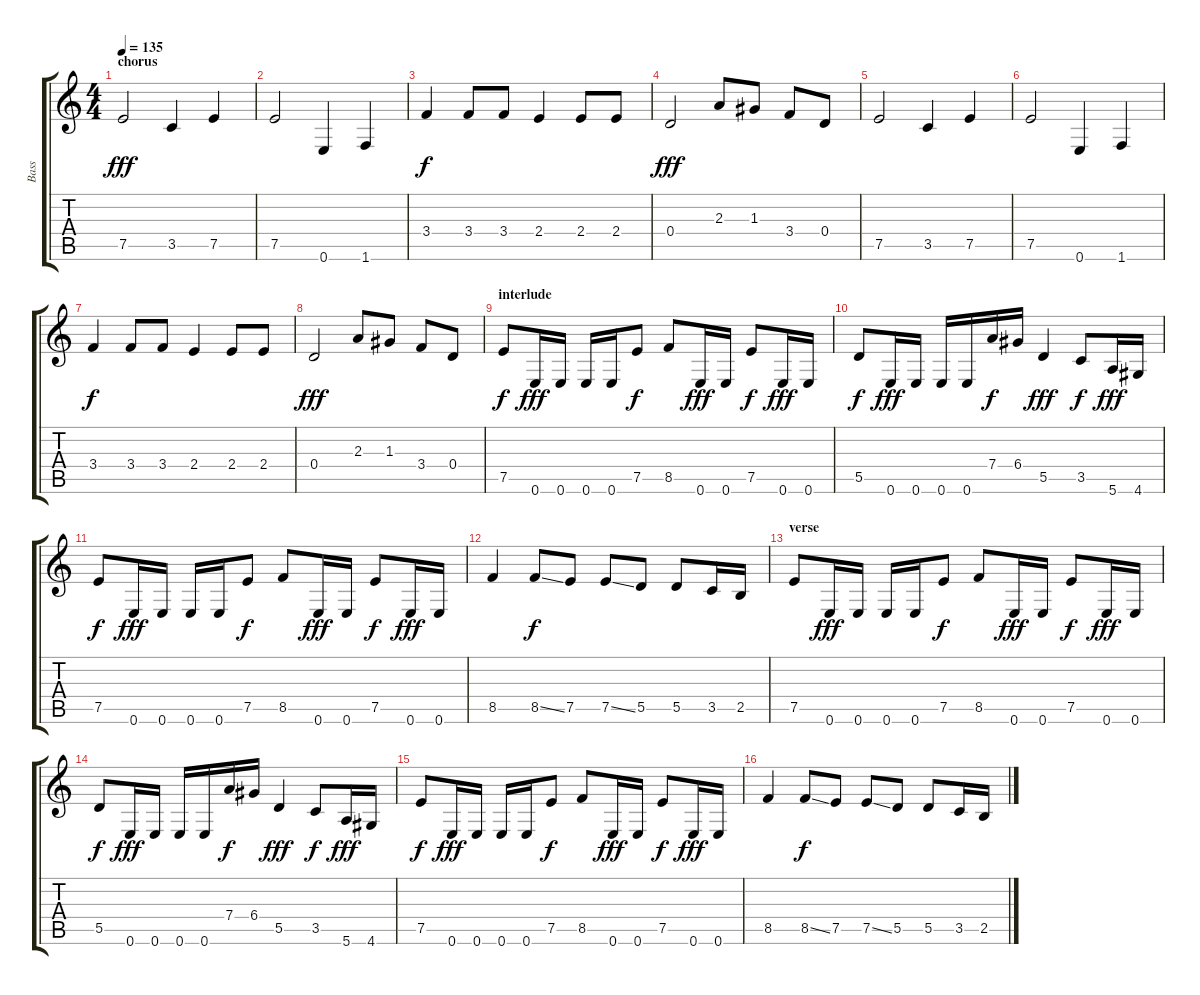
\track ("Bass" "Bass") {instrument electricbassfinger}
\staff {score tabs}
\tuning (E4 B3 G3 D3 A2 E2) {hide}
\ts (4 4)
\section ("" "chorus")
\tempo 135
\clef g2
\ks c
7.5.2{dy fff} 3.5.4 7.5.4 |
7.5.2 0.6.4 1.6.4 |
3.4.4{dy f} 3.4.8 3.4.8 2.4.4 2.4.8 2.4.8 |
0.4.2{dy fff} 2.3.8 1.3.8 3.4.8 0.4.8 |
7.5.2 3.5.4 7.5.4 |
7.5.2 0.6.4 1.6.4 |
3.4.4{dy f} 3.4.8 3.4.8 2.4.4 2.4.8 2.4.8 |
0.4.2{dy fff} 2.3.8 1.3.8 3.4.8 0.4.8 |
\section ("" "interlude")
7.5.8{dy f} 0.6.16{dy fff} 0.6.16 0.6.16 0.6.16 7.5.8{dy f} 8.5.8 0.6.16{dy fff} 0.6.16 7.5.8{dy f} 0.6.16{dy fff} 0.6.16 |
5.5.8{dy f} 0.6.16{dy fff} 0.6.16 0.6.16 0.6.16 7.4.16{dy f} 6.4.16 5.5.4{dy fff} 3.5.8{dy f} 5.6.16{dy fff} 4.6.16 |
7.5.8{dy f} 0.6.16{dy fff} 0.6.16 0.6.16 0.6.16 7.5.8{dy f} 8.5.8 0.6.16{dy fff} 0.6.16 7.5.8{dy f} 0.6.16{dy fff} 0.6.16 |
8.5.4 8.5{ss}.8{dy f} 7.5.8 7.5{ss}.8 5.5.8 5.5.8 3.5.16 2.5.16 |
\section ("" "verse")
7.5.8 0.6.16{dy fff} 0.6.16 0.6.16 0.6.16 7.5.8{dy f} 8.5.8 0.6.16{dy fff} 0.6.16 7.5.8{dy f} 0.6.16{dy fff} 0.6.16 |
5.5.8{dy f} 0.6.16{dy fff} 0.6.16 0.6.16 0.6.16 7.4.16{dy f} 6.4.16 5.5.4{dy fff} 3.5.8{dy f} 5.6.16{dy fff} 4.6.16 |
7.5.8{dy f} 0.6.16{dy fff} 0.6.16 0.6.16 0.6.16 7.5.8{dy f} 8.5.8 0.6.16{dy fff} 0.6.16 7.5.8{dy f} 0.6.16{dy fff} 0.6.16 |
8.5.4 8.5{ss}.8{dy f} 7.5.8 7.5{ss}.8 5.5.8 5.5.8 3.5.16 2.5.16
